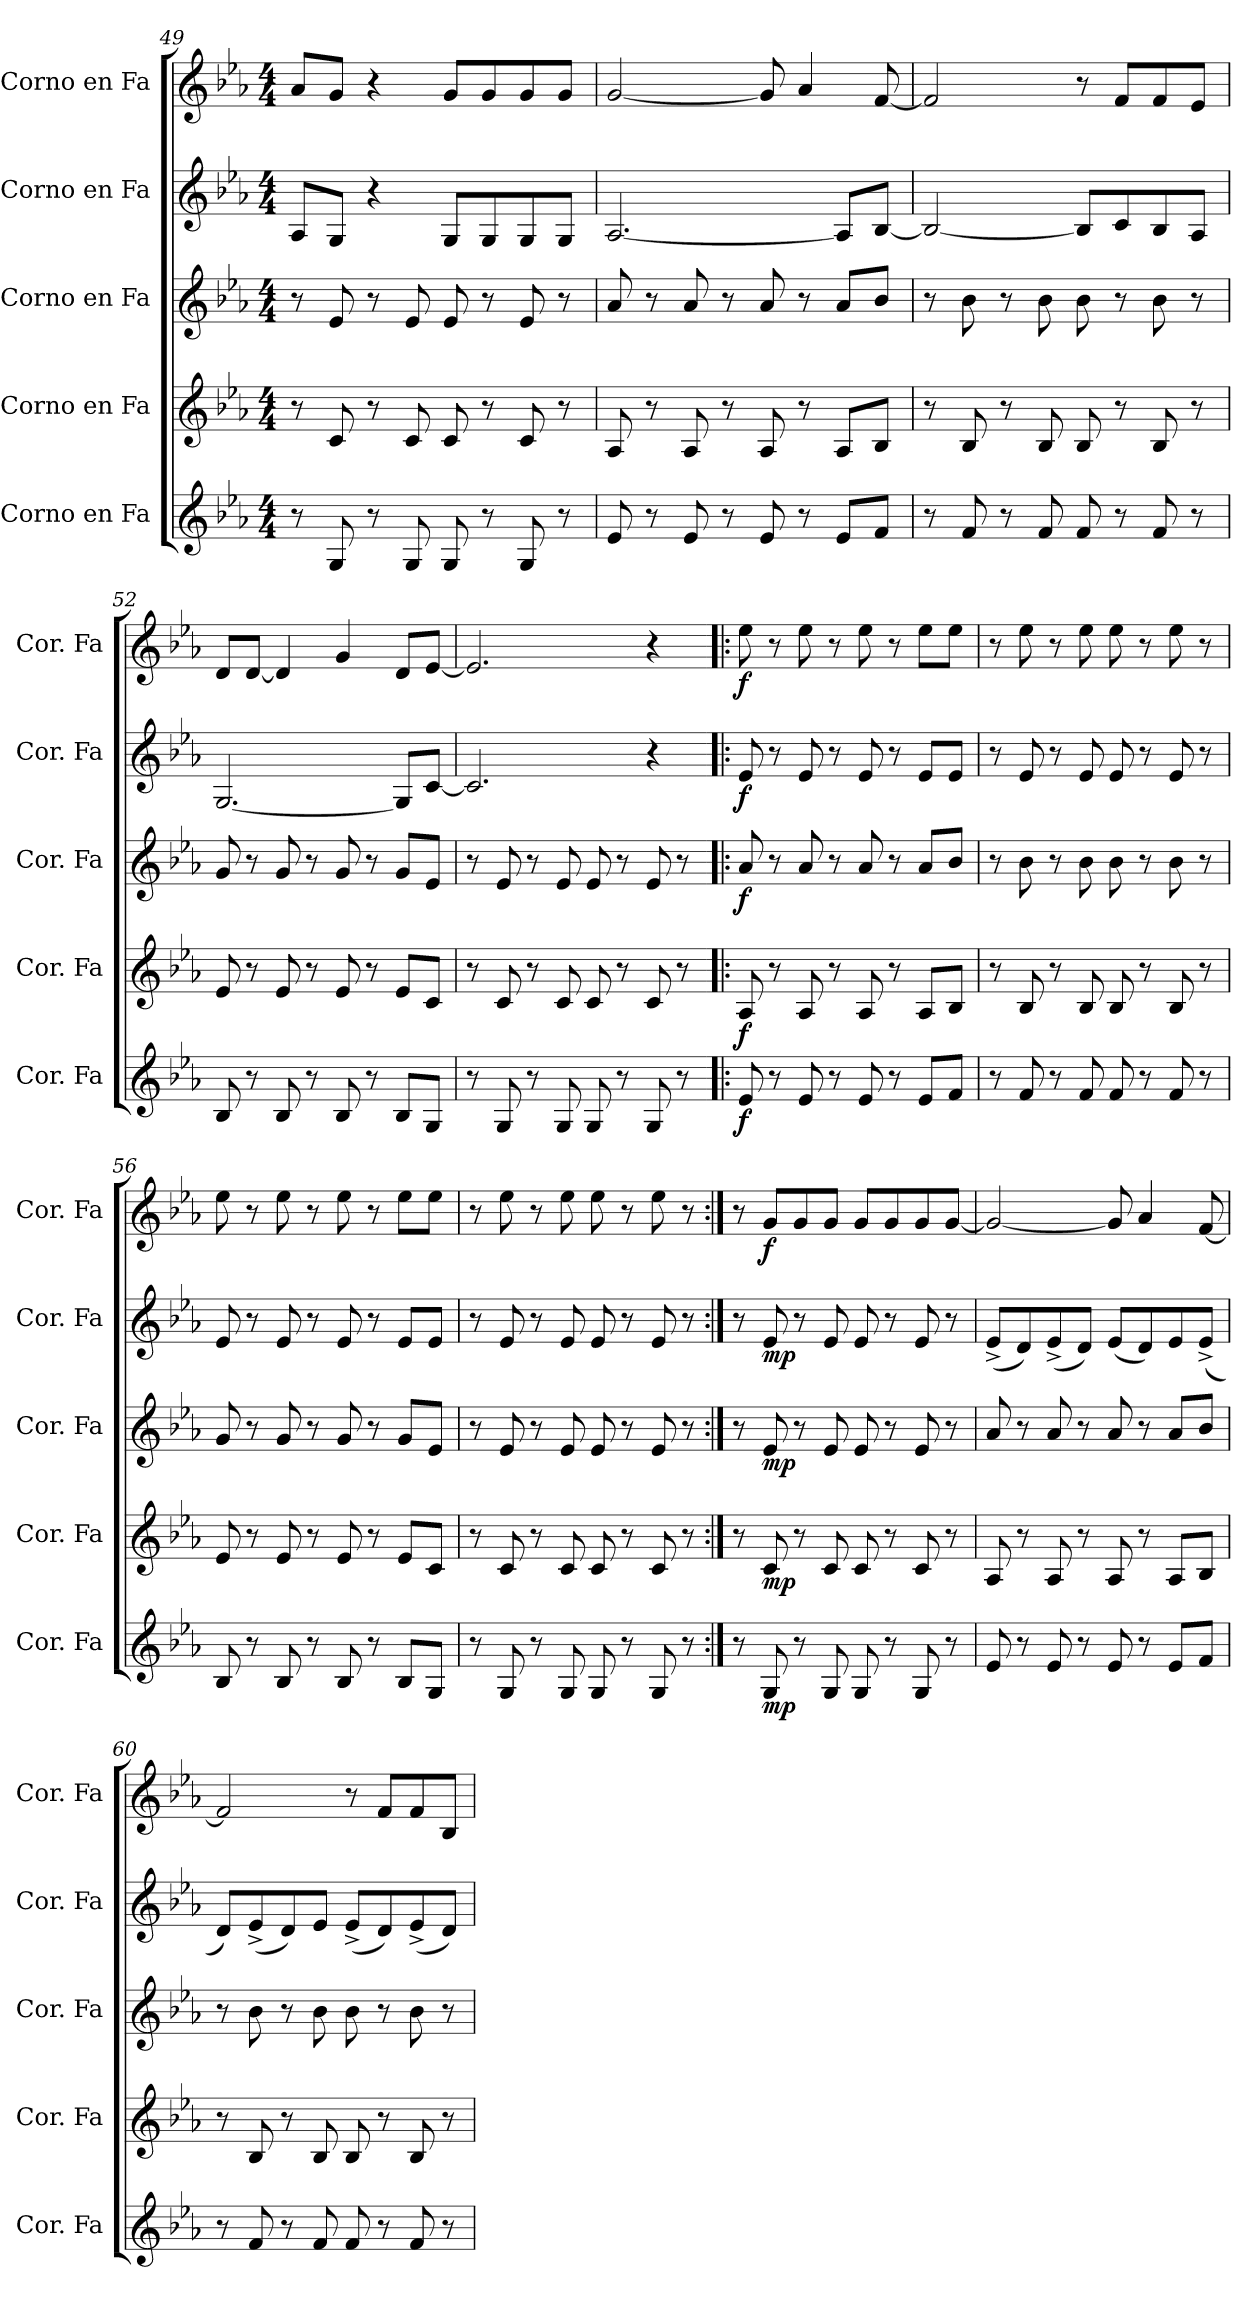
**kern	**dynam	**kern	**dynam	**kern	**dynam	**kern	**dynam	**kern	**dynam
*part5	*part5	*part4	*part4	*part3	*part3	*part2	*part2	*part1	*part1
*staff5	*staff5	*staff4	*staff4	*staff3	*staff3	*staff2	*staff2	*staff1	*staff1
*I"Corno en Fa	*	*I"Corno en Fa	*	*I"Corno en Fa	*	*I"Corno en Fa	*	*I"Corno en Fa	*
*I'Cor. Fa	*	*I'Cor. Fa	*	*I'Cor. Fa	*	*I'Cor. Fa	*	*I'Cor. Fa	*
*clefG2	*	*clefG2	*	*clefG2	*	*clefG2	*	*clefG2	*
*ITrd4c7	*	*ITrd4c7	*	*ITrd4c7	*	*ITrd4c7	*	*ITrd4c7	*
*k[b-e-a-d-]	*	*k[b-e-a-d-]	*	*k[b-e-a-d-]	*	*k[b-e-a-d-]	*	*k[b-e-a-d-]	*
*M4/4	*	*M4/4	*	*M4/4	*	*M4/4	*	*M4/4	*
=49	=49	=49	=49	=49	=49	=49	=49	=49	=49
8r	.	8r	.	8r	.	8D-/L	.	8d-/L	.
8C/	.	8F/	.	8A-/	.	8C/J	.	8c/J	.
8r	.	8r	.	8r	.	4r	.	4r	.
8C/	.	8F/	.	8A-/	.	.	.	.	.
8C/	.	8F/	.	8A-/	.	8C/L	.	8c/L	.
8r	.	8r	.	8r	.	8C/	.	8c/	.
8C/	.	8F/	.	8A-/	.	8C/	.	8c/	.
8r	.	8r	.	8r	.	8C/J	.	8c/J	.
=50	=50	=50	=50	=50	=50	=50	=50	=50	=50
8A-/	.	8D-/	.	8d-/	.	[2.D-/	.	[2c/	.
8r	.	8r	.	8r	.	.	.	.	.
8A-/	.	8D-/	.	8d-/	.	.	.	.	.
8r	.	8r	.	8r	.	.	.	.	.
8A-/	.	8D-/	.	8d-/	.	.	.	8c/]	.
8r	.	8r	.	8r	.	.	.	4d-/	.
8A-/L	.	8D-/L	.	8d-/L	.	8D-/L]	.	.	.
8B-/J	.	8E-/J	.	8e-/J	.	[8E-/J	.	[8B-/	.
=51	=51	=51	=51	=51	=51	=51	=51	=51	=51
8r	.	8r	.	8r	.	2E-/_	.	2B-/]	.
8B-/	.	8E-/	.	8e-\	.	.	.	.	.
8r	.	8r	.	8r	.	.	.	.	.
8B-/	.	8E-/	.	8e-\	.	.	.	.	.
8B-/	.	8E-/	.	8e-\	.	8E-/L]	.	8r	.
8r	.	8r	.	8r	.	8F/	.	8B-/L	.
8B-/	.	8E-/	.	8e-\	.	8E-/	.	8B-/	.
8r	.	8r	.	8r	.	8D-/J	.	8A-/J	.
!!LO:LB:g=z
=52	=52	=52	=52	=52	=52	=52	=52	=52	=52
8E-/	.	8A-/	.	8c/	.	[2.C/	.	8G/L	.
8r	.	8r	.	8r	.	.	.	[8G/J	.
8E-/	.	8A-/	.	8c/	.	.	.	4G/]	.
8r	.	8r	.	8r	.	.	.	.	.
8E-/	.	8A-/	.	8c/	.	.	.	4c/	.
8r	.	8r	.	8r	.	.	.	.	.
8E-/L	.	8A-/L	.	8c/L	.	8C/L]	.	8G/L	.
8C/J	.	8F/J	.	8A-/J	.	[8F/J	.	[8A-/J	.
=53	=53	=53	=53	=53	=53	=53	=53	=53	=53
8r	.	8r	.	8r	.	2.F/]	.	2.A-/]	.
8C/	.	8F/	.	8A-/	.	.	.	.	.
8r	.	8r	.	8r	.	.	.	.	.
8C/	.	8F/	.	8A-/	.	.	.	.	.
8C/	.	8F/	.	8A-/	.	.	.	.	.
8r	.	8r	.	8r	.	.	.	.	.
8C/	.	8F/	.	8A-/	.	4r	.	4r	.
8r	.	8r	.	8r	.	.	.	.	.
=54!|:	=54!|:	=54!|:	=54!|:	=54!|:	=54!|:	=54!|:	=54!|:	=54!|:	=54!|:
!	!LO:DY:b	!	!LO:DY:b	!	!LO:DY:b	!	!LO:DY:b	!	!LO:DY:b
8A-/	f	8D-/	f	8d-/	f	8A-/	f	8a-\	f
8r	.	8r	.	8r	.	8r	.	8r	.
8A-/	.	8D-/	.	8d-/	.	8A-/	.	8a-\	.
8r	.	8r	.	8r	.	8r	.	8r	.
8A-/	.	8D-/	.	8d-/	.	8A-/	.	8a-\	.
8r	.	8r	.	8r	.	8r	.	8r	.
8A-/L	.	8D-/L	.	8d-/L	.	8A-/L	.	8a-\L	.
8B-/J	.	8E-/J	.	8e-/J	.	8A-/J	.	8a-\J	.
=55	=55	=55	=55	=55	=55	=55	=55	=55	=55
8r	.	8r	.	8r	.	8r	.	8r	.
8B-/	.	8E-/	.	8e-\	.	8A-/	.	8a-\	.
8r	.	8r	.	8r	.	8r	.	8r	.
8B-/	.	8E-/	.	8e-\	.	8A-/	.	8a-\	.
8B-/	.	8E-/	.	8e-\	.	8A-/	.	8a-\	.
8r	.	8r	.	8r	.	8r	.	8r	.
8B-/	.	8E-/	.	8e-\	.	8A-/	.	8a-\	.
8r	.	8r	.	8r	.	8r	.	8r	.
!!LO:PB:g=z
=56	=56	=56	=56	=56	=56	=56	=56	=56	=56
8E-/	.	8A-/	.	8c/	.	8A-/	.	8a-\	.
8r	.	8r	.	8r	.	8r	.	8r	.
8E-/	.	8A-/	.	8c/	.	8A-/	.	8a-\	.
8r	.	8r	.	8r	.	8r	.	8r	.
8E-/	.	8A-/	.	8c/	.	8A-/	.	8a-\	.
8r	.	8r	.	8r	.	8r	.	8r	.
8E-/L	.	8A-/L	.	8c/L	.	8A-/L	.	8a-\L	.
8C/J	.	8F/J	.	8A-/J	.	8A-/J	.	8a-\J	.
=57	=57	=57	=57	=57	=57	=57	=57	=57	=57
8r	.	8r	.	8r	.	8r	.	8r	.
8C/	.	8F/	.	8A-/	.	8A-/	.	8a-\	.
8r	.	8r	.	8r	.	8r	.	8r	.
8C/	.	8F/	.	8A-/	.	8A-/	.	8a-\	.
8C/	.	8F/	.	8A-/	.	8A-/	.	8a-\	.
8r	.	8r	.	8r	.	8r	.	8r	.
8C/	.	8F/	.	8A-/	.	8A-/	.	8a-\	.
8r	.	8r	.	8r	.	8r	.	8r	.
=58:|!	=58:|!	=58:|!	=58:|!	=58:|!	=58:|!	=58:|!	=58:|!	=58:|!	=58:|!
8r	.	8r	.	8r	.	8r	.	8r	.
!	!LO:DY:b	!	!LO:DY:b	!	!LO:DY:b	!	!LO:DY:b	!	!LO:DY:b
8C/	mp	8F/	mp	8A-/	mp	8A-/	mp	8c/L	f
8r	.	8r	.	8r	.	8r	.	8c/	.
8C/	.	8F/	.	8A-/	.	8A-/	.	8c/J	.
8C/	.	8F/	.	8A-/	.	8A-/	.	8c/L	.
8r	.	8r	.	8r	.	8r	.	8c/	.
8C/	.	8F/	.	8A-/	.	8A-/	.	8c/	.
8r	.	8r	.	8r	.	8r	.	[8c/J	.
=59	=59	=59	=59	=59	=59	=59	=59	=59	=59
8A-/	.	8D-/	.	8d-/	.	(<8A-^/L	.	2c/_	.
8r	.	8r	.	8r	.	8G/)	.	.	.
8A-/	.	8D-/	.	8d-/	.	(<8A-^/	.	.	.
8r	.	8r	.	8r	.	8G/J)	.	.	.
8A-/	.	8D-/	.	8d-/	.	(<8A-/L	.	8c/]	.
8r	.	8r	.	8r	.	8G/)	.	4d-/	.
8A-/L	.	8D-/L	.	8d-/L	.	8A-/	.	.	.
8B-/J	.	8E-/J	.	8e-/J	.	(<8A-^/J	.	[8B-/	.
!!LO:LB:g=z
=60	=60	=60	=60	=60	=60	=60	=60	=60	=60
8r	.	8r	.	8r	.	8G/L)	.	2B-/]	.
8B-/	.	8E-/	.	8e-\	.	(<8A-^/	.	.	.
8r	.	8r	.	8r	.	8G/)	.	.	.
8B-/	.	8E-/	.	8e-\	.	8A-/J	.	.	.
8B-/	.	8E-/	.	8e-\	.	(<8A-^/L	.	8r	.
8r	.	8r	.	8r	.	8G/)	.	8B-/L	.
8B-/	.	8E-/	.	8e-\	.	(<8A-^/	.	8B-/	.
8r	.	8r	.	8r	.	8G/J)	.	8E-/J	.
=	=	=	=	=	=	=	=	=	=
*-	*-	*-	*-	*-	*-	*-	*-	*-	*-
